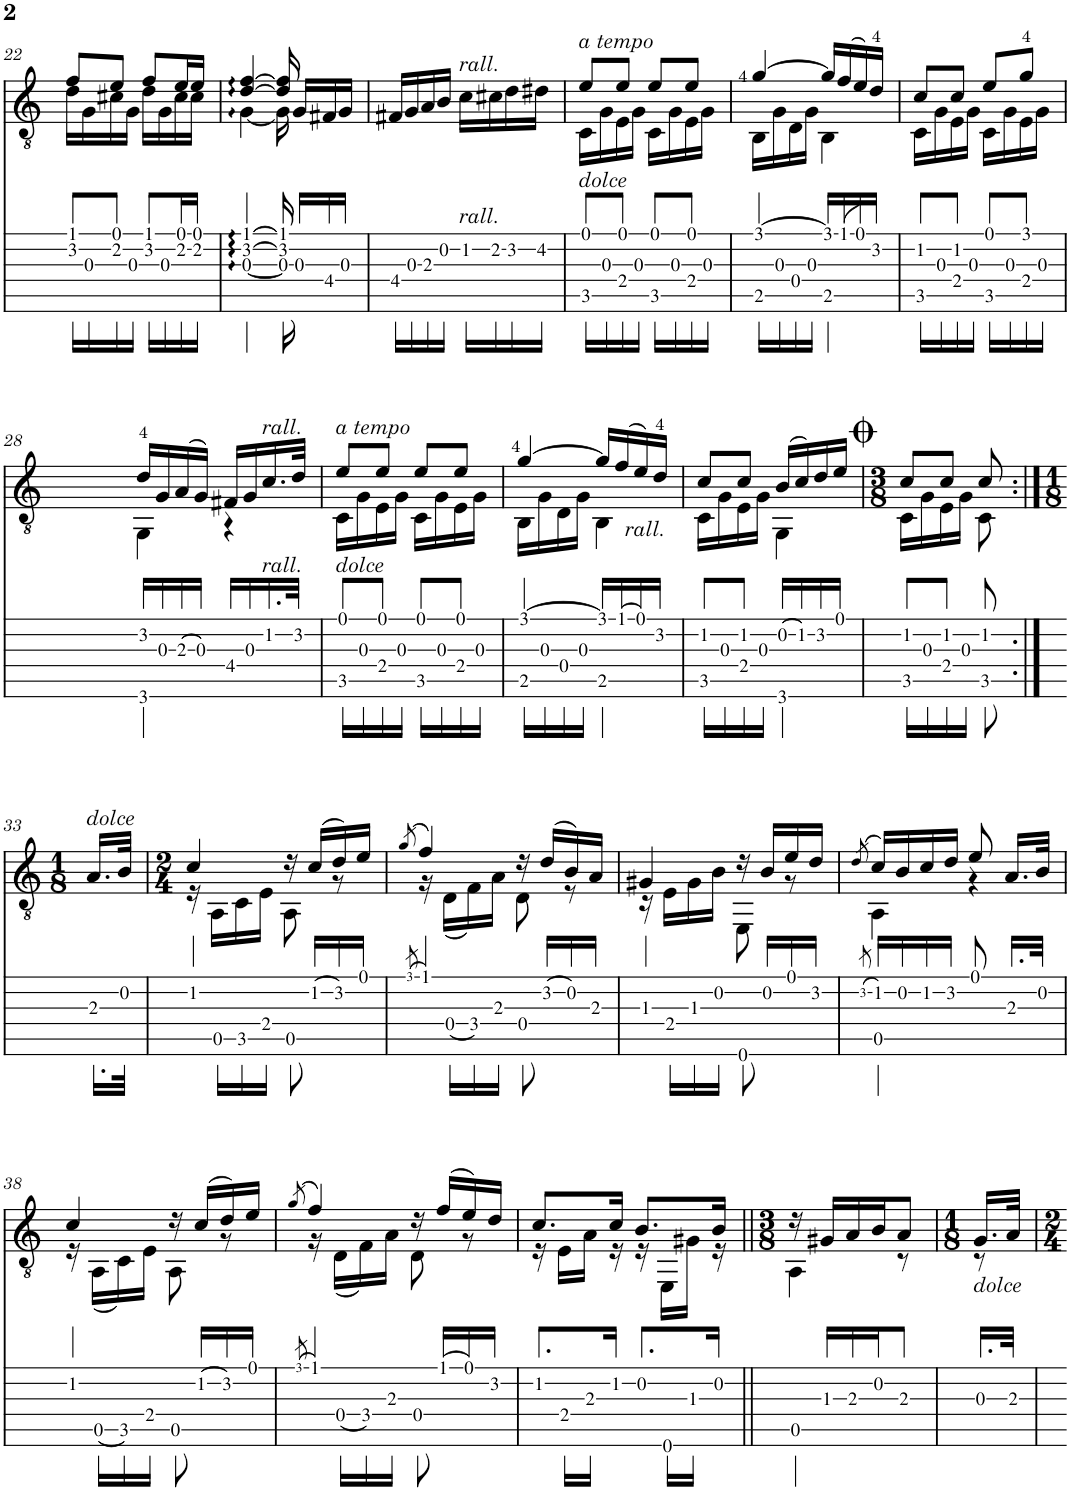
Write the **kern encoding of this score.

**kern	**kern
*part2	*part1
*staff2	*staff1
*I"Chitarra classica (Intavolatura)	*I"Chitarra classica
!!LO:PB:g=z
*	*clefGv2
*k[]	*k[]
*M2/4	*M2/4
=22	=22
*^	*^
8f/L	16d\LL	8f/L	16d\LL
.	16G\	.	16G\
8e/J	16c#X\	8e/J	16c#X\
.	16G\JJ	.	16G\JJ
8f/L	16d\LL	8f/L	16d\LL
.	16G\	.	16G\
16e/L	16c#\	16e/L	16c#\
16e/JJ	16c#\JJ	16e/JJ	16c#\JJ
=23	=23	=23	=23
[4d/:: [4f/::	[4G::\	[4d/:: [4f/::	[4G::\
16d/] 16f/]	16G\]	16d/] 16f/]	16G\]
16G/LL	8.ryy	16G/LL	8.ryy
16F#X/	.	16F#X/	.
16G/JJ	.	16G/JJ	.
*v	*v	*	*
*	*v	*v
=24	=24
16F#X\LL	16F#X/LL
16G\	16G/
16A\	16A/
16B\JJ	16B/JJ
!	!LO:TX:a:i:t=rall.
!LO:TX:a:i:t=rall.	!
16c\LL	16c\LL
16c#X\	16c#X\
16d\	16d\
16d#X\JJ	16d#X\JJ
=25	=25
*^	*^
!	!	!LO:TX:a:i:t=a tempo	!
!LO:TX:a:i:t=dolce	!	!	!
8e/L	16C\LL	8e/L	16C\LL
.	16G\	.	16G\
8e/J	16E\	8e/J	16E\
.	16G\JJ	.	16G\JJ
8e/L	16C\LL	8e/L	16C\LL
.	16G\	.	16G\
8e/J	16E\	8e/J	16E\
.	16G\JJ	.	16G\JJ
=26	=26	=26	=26
[4g/	16BB\LL	[4g/	16BB\LL
.	16G\	.	16G\
.	16D\	.	16D\
.	16G\JJ	.	16G\JJ
16g/LL]	4BB\	16g/LL]	4BB\
(16f/	.	(16f/	.
16e/)	.	16e/)	.
16d/JJ	.	16d/JJ	.
=27	=27	=27	=27
8c/L	16C\LL	8c/L	16C\LL
.	16G\	.	16G\
8c/J	16E\	8c/J	16E\
.	16G\JJ	.	16G\JJ
8e/L	16C\LL	8e/L	16C\LL
.	16G\	.	16G\
8g/J	16E\	8g/J	16E\
.	16G\JJ	.	16G\JJ
!!LO:LB:g=z	!!
=28	=28	=28	=28
16d/LL	4GG\	16d/LL	4GG\
16G/	.	16G/	.
(16A/	.	(16A/	.
16G/JJ)	.	16G/JJ)	.
16F#X/LL	4r	16F#X/LL	4r
16G/	.	16G/	.
!	!	!LO:TX:a:i:t=rall.	!
!LO:TX:a:i:t=rall.	!	!	!
16.c/	.	16.c/	.
32d/JJk	.	32d/JJk	.
=29	=29	=29	=29
!	!	!LO:TX:a:i:t=a tempo	!
!LO:TX:a:i:t=dolce	!	!	!
8e/L	16C\LL	8e/L	16C\LL
.	16G\	.	16G\
8e/J	16E\	8e/J	16E\
.	16G\JJ	.	16G\JJ
8e/L	16C\LL	8e/L	16C\LL
.	16G\	.	16G\
8e/J	16E\	8e/J	16E\
.	16G\JJ	.	16G\JJ
=30	=30	=30	=30
[4g/	16BB\LL	[4g/	16BB\LL
.	16G\	.	16G\
.	16D\	.	16D\
.	16G\JJ	.	16G\JJ
!	!	!LO:TX:b:i:t=rall.	!
16g/LL]	4BB\	16g/LL]	4BB\
(16f/	.	(16f/	.
16e/)	.	16e/)	.
16d/JJ	.	16d/JJ	.
=31	=31	=31	=31
8c/L	16C\LL	8c/L	16C\LL
.	16G\	.	16G\
8c/J	16E\	8c/J	16E\
.	16G\JJ	.	16G\JJ
(16B/LL	4GG\	(16B/LL	4GG\
16c/)	.	16c/)	.
16d/	.	16d/	.
16e/JJ	.	16e/JJ	.
=32	=32	=32	=32
*M3/8	*	*M3/8	*
8c/L	16C\LL	8c/L	16C\LL
.	16G\	.	16G\
8c/J	16E\	8c/J	16E\
.	16G\JJ	.	16G\JJ
8c/	8C\	8c/	8C\
*v	*v	*	*
*	*v	*v
!!LO:LB:g=z
=33:|!	=33:|!
*M1/8	*M1/8
*^	*^
!	!	!LO:TX:a:i:t=dolce	!
*v	*v	*	*
*	*v	*v
16.A\LL	16.A/LL
32B\JJk	32B/JJk
=34	=34
*M2/4	*M2/4
*^	*^
4c/	16r	4c/	16r
.	16AA\LL	.	16AA\LL
.	16C\	.	16C\
.	16E\JJ	.	16E\JJ
16r	8AA\	16r	8AA\
(16c/LL	.	(16c/LL	.
16d/)	8r	16d/)	8r
16e/JJ	.	16e/JJ	.
=35	=35	=35	=35
(8qg/	.	(8qg/	.
4f/)	16r	4f/)	16r
.	(16D\LL	.	(16D\LL
.	16F\)	.	16F\)
.	16A\JJ	.	16A\JJ
16r	8D\	16r	8D\
(16d/LL	.	(16d/LL	.
16B/)	8r	16B/)	8r
16A/JJ	.	16A/JJ	.
=36	=36	=36	=36
4G#X/	16r	4G#X/	16r
.	16E\LL	.	16E\LL
.	16G#\	.	16G#\
.	16B\JJ	.	16B\JJ
16r	8EE\	16r	8EE\
16B/LL	.	16B/LL	.
16e/	8r	16e/	8r
16d/JJ	.	16d/JJ	.
=37	=37	=37	=37
(8qd/	.	(8qd/	.
16c/LL)	4AA\	16c/LL)	4AA\
16B/	.	16B/	.
16c/	.	16c/	.
16d/JJ	.	16d/JJ	.
8e/	4r	8e/	4r
16.A/LL	.	16.A/LL	.
32B/JJk	.	32B/JJk	.
!!LO:LB:g=z	!!
=38	=38	=38	=38
4c/	16r	4c/	16r
.	(16AA\LL	.	(16AA\LL
.	16C\)	.	16C\)
.	16E\JJ	.	16E\JJ
16r	8AA\	16r	8AA\
(16c/LL	.	(16c/LL	.
16d/)	8r	16d/)	8r
16e/JJ	.	16e/JJ	.
=39	=39	=39	=39
(8qg/	.	(8qg/	.
4f/)	16r	4f/)	16r
.	(16D\LL	.	(16D\LL
.	16F\)	.	16F\)
.	16A\JJ	.	16A\JJ
16r	8D\	16r	8D\
(16f/LL	.	(16f/LL	.
16e/)	8r	16e/)	8r
16d/JJ	.	16d/JJ	.
=40	=40	=40	=40
8.c/L	16r	8.c/L	16r
.	16E\LL	.	16E\LL
.	16A\JJ	.	16A\JJ
16c/Jk	16r	16c/Jk	16r
8.B/L	16r	8.B/L	16r
.	16EE\LL	.	16EE\LL
.	16G#X\JJ	.	16G#X\JJ
16B/Jk	16r	16B/Jk	16r
=41||	=41||	=41||	=41||
*M3/8	*	*M3/8	*
16r	4AA\	16r	4AA\
16G#X/LL	.	16G#X/LL	.
16A/	.	16A/	.
16B/J	.	16B/J	.
8A/J	8r	8A/J	8r
=42	=42	=42	=42
*M1/8	*	*M1/8	*
!LO:TX:a:i:t=dolce	!	!	!
16.G/LL	8r	16.G/LL	8r
32A/JJk	.	32A/JJk	.
*v	*v	*	*
*	*v	*v
=	=
*-	*-
